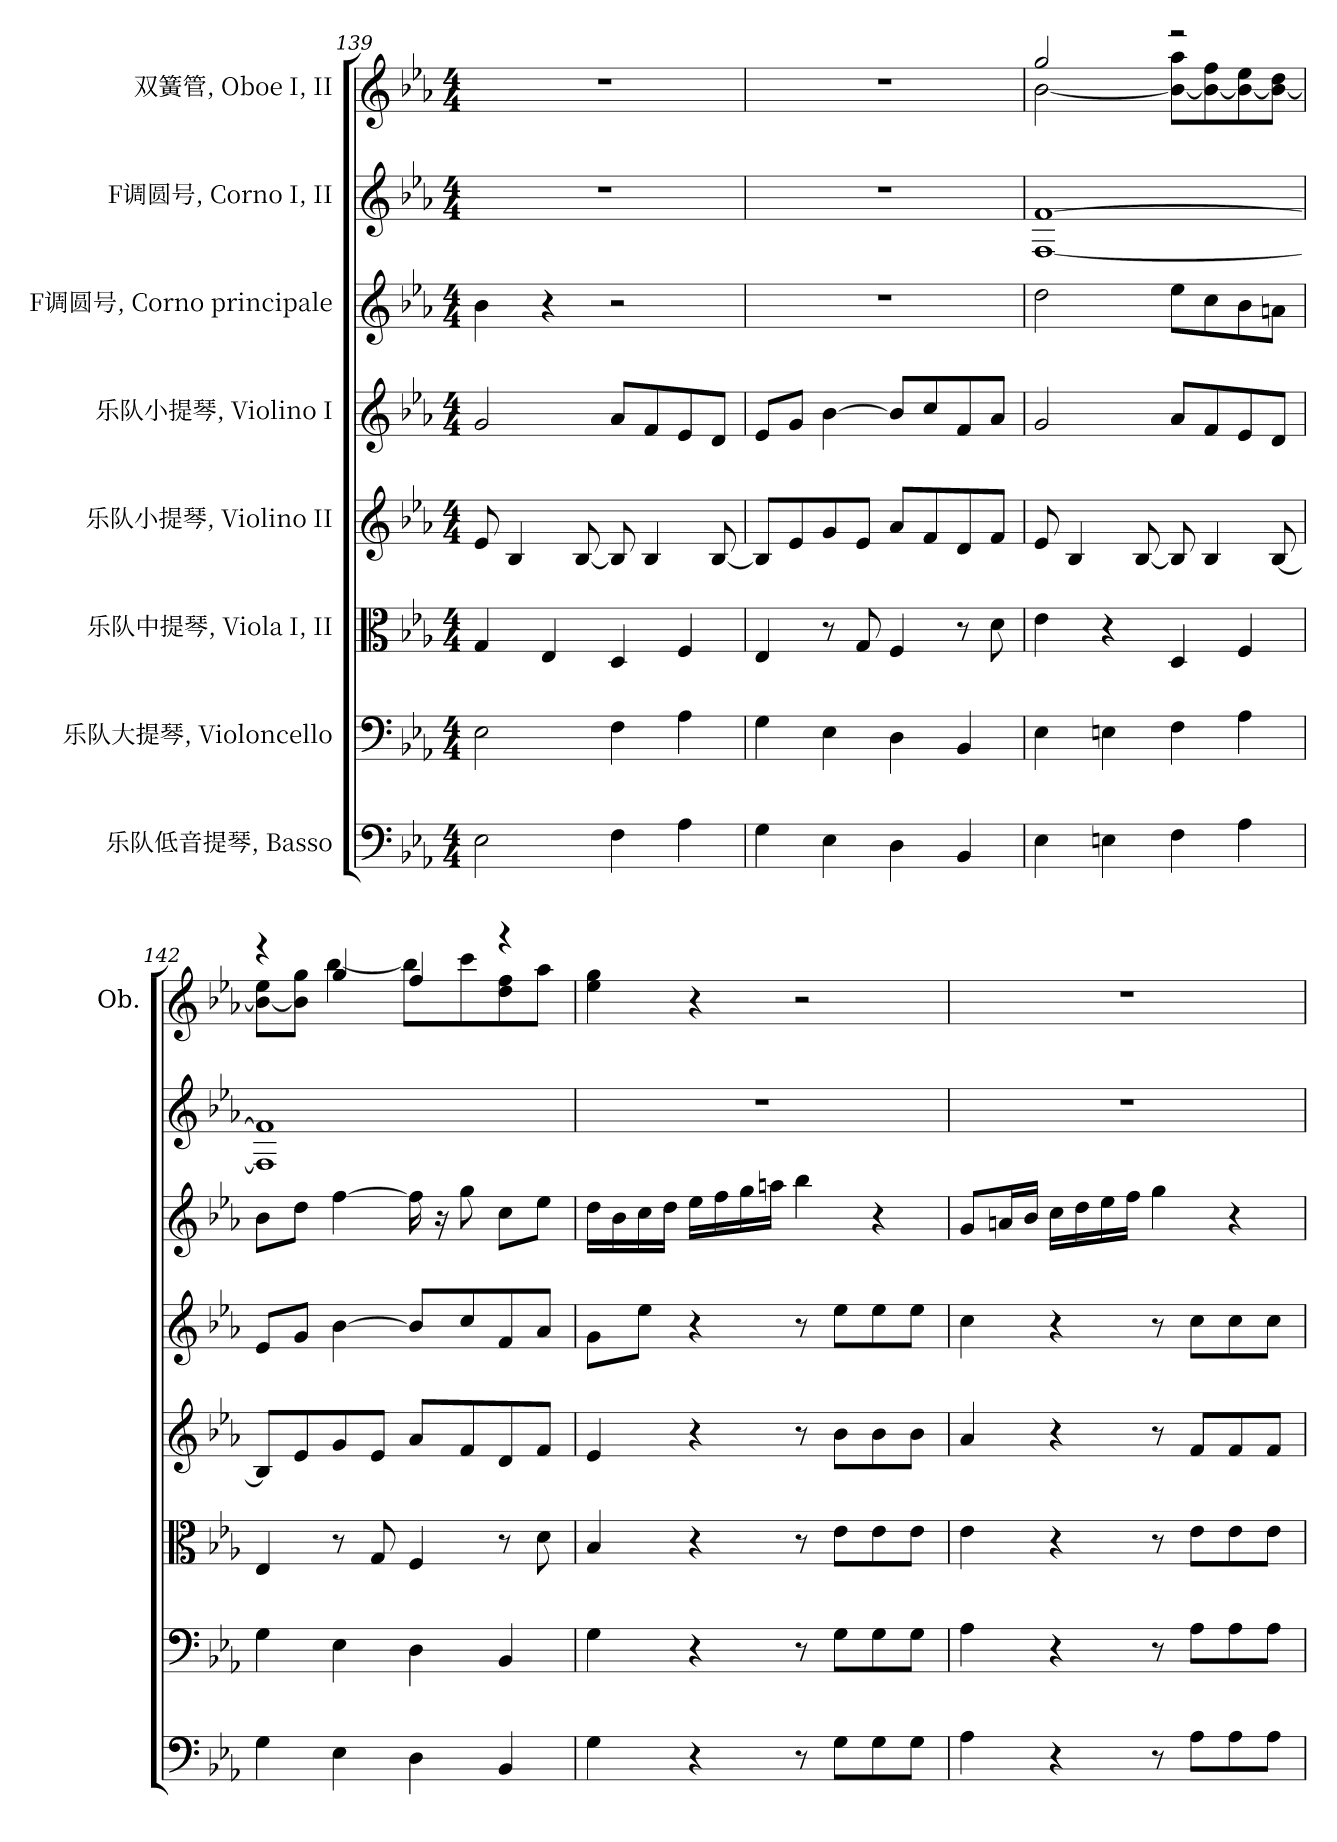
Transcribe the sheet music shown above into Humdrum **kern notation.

**kern	**kern	**kern	**kern	**kern	**kern	**kern	**kern
*part8	*part7	*part6	*part5	*part4	*part3	*part2	*part1
*staff8	*staff7	*staff6	*staff5	*staff4	*staff3	*staff2	*staff1
*I"乐队低音提琴, Basso	*I"乐队大提琴, Violoncello	*I"乐队中提琴, Viola I, II	*I"乐队小提琴, Violino II	*I"乐队小提琴, Violino I	*I"F调圆号, Corno principale	*I"F调圆号, Corno I, II	*I"双簧管, Oboe I, II
*	*	*	*	*	*	*	*I'Ob.
!!LO:PB:g=z
*clefF4	*clefF4	*clefC3	*clefG2	*clefG2	*clefG2	*clefG2	*clefG2
*ITrd7c12	*	*	*	*	*ITrd4c7	*ITrd4c7	*
*k[b-e-a-]	*k[b-e-a-]	*k[b-e-a-]	*k[b-e-a-]	*k[b-e-a-]	*k[b-e-a-d-]	*k[b-e-a-d-]	*k[b-e-a-]
*M4/4	*M4/4	*M4/4	*M4/4	*M4/4	*M4/4	*M4/4	*M4/4
=139	=139	=139	=139	=139	=139	=139	=139
2EE-\	2E-\	4G/	8e-/	2g/	4e-\	1r	1r
.	.	.	4B-/	.	.	.	.
.	.	4E-/	.	.	4r	.	.
.	.	.	[8B-/	.	.	.	.
4FF\	4F\	4D/	8B-/]	8a-/L	2r	.	.
.	.	.	4B-/	8f/	.	.	.
4AA-\	4A-\	4F/	.	8e-/	.	.	.
.	.	.	[8B-/	8d/J	.	.	.
=140	=140	=140	=140	=140	=140	=140	=140
4GG\	4G\	4E-/	8B-/L]	8e-/L	1r	1r	1r
.	.	.	8e-/	8g/J	.	.	.
4EE-\	4E-\	8r	8g/	[4b-\	.	.	.
.	.	8G/	8e-/J	.	.	.	.
4DD\	4D\	4F/	8a-/L	8b-/L]	.	.	.
.	.	.	8f/	8cc/	.	.	.
4BBB-/	4BB-/	8r	8d/	8f/	.	.	.
.	.	8d\	8f/J	8a-/J	.	.	.
=141	=141	=141	=141	=141	=141	=141	=141
*	*	*	*	*	*	*	*^
4EE-\	4E-\	4e-\	8e-/	2g/	2g\	[1BB- [1B-	2gg/	[2b-\
.	.	.	4B-/	.	.	.	.	.
4EEn\	4En\	4r	.	.	.	.	.	.
.	.	.	[8B-/	.	.	.	.	.
4FF\	4F\	4D/	8B-/]	8a-/L	8a-\L	.	2r	8b-\_ 8aa-\L
.	.	.	4B-/	8f/	8f\	.	.	8b-\_ 8ff\
4AA-\	4A-\	4F/	.	8e-/	8e-\	.	.	8b-\_ 8ee-\
.	.	.	[8B-/	8d/J	8dn\J	.	.	8b-\_ 8dd\J
=142	=142	=142	=142	=142	=142	=142	=142	=142
4GG\	4G\	4E-/	8B-/L]	8e-/L	8e-\L	1BB-] 1B-]	4r	8b-\_ 8ee-\L
.	.	.	8e-/	8g/J	8g\J	.	.	8b-\] 8gg\J
4EE-\	4E-\	8r	8g/	[4b-\	[4b-\	.	4gg/	[4bb-\
.	.	8G/	8e-/J	.	.	.	.	.
4DD\	4D\	4F/	8a-/L	8b-/L]	16b-\]	.	4ff/	8bb-\L]
.	.	.	.	.	16r	.	.	.
.	.	.	8f/	8cc/	8cc\	.	.	8ccc\
4BBB-/	4BB-/	8r	8d/	8f/	8f\L	.	4r	8dd\ 8ff\
.	.	8d\	8f/J	8a-/J	8a-\J	.	.	8aa-\J
*	*	*	*	*	*	*	*v	*v
!!LO:PB:g=z
=143	=143	=143	=143	=143	=143	=143	=143
4GG\	4G\	4B-/	4e-/	8g\L	16g\LL	1r	4ee-\ 4gg\
.	.	.	.	.	16e-\	.	.
.	.	.	.	8ee-\J	16f\	.	.
.	.	.	.	.	16g\JJ	.	.
4r	4r	4r	4r	4r	16a-\LL	.	4r
.	.	.	.	.	16b-\	.	.
.	.	.	.	.	16cc\	.	.
.	.	.	.	.	16ddn\JJ	.	.
8r	8r	8r	8r	8r	4ee-\	.	2r
8GG\L	8G\L	8e-\L	8b-\L	8ee-\L	.	.	.
8GG\	8G\	8e-\	8b-\	8ee-\	4r	.	.
8GG\J	8G\J	8e-\J	8b-\J	8ee-\J	.	.	.
=144	=144	=144	=144	=144	=144	=144	=144
4AA-\	4A-\	4e-\	4a-/	4cc\	8c/L	1r	1r
.	.	.	.	.	16dn/L	.	.
.	.	.	.	.	16e-/JJ	.	.
4r	4r	4r	4r	4r	16f\LL	.	.
.	.	.	.	.	16g\	.	.
.	.	.	.	.	16a-\	.	.
.	.	.	.	.	16b-\JJ	.	.
8r	8r	8r	8r	8r	4cc\	.	.
8AA-\L	8A-\L	8e-\L	8f/L	8cc\L	.	.	.
8AA-\	8A-\	8e-\	8f/	8cc\	4r	.	.
8AA-\J	8A-\J	8e-\J	8f/J	8cc\J	.	.	.
=	=	=	=	=	=	=	=
*-	*-	*-	*-	*-	*-	*-	*-
